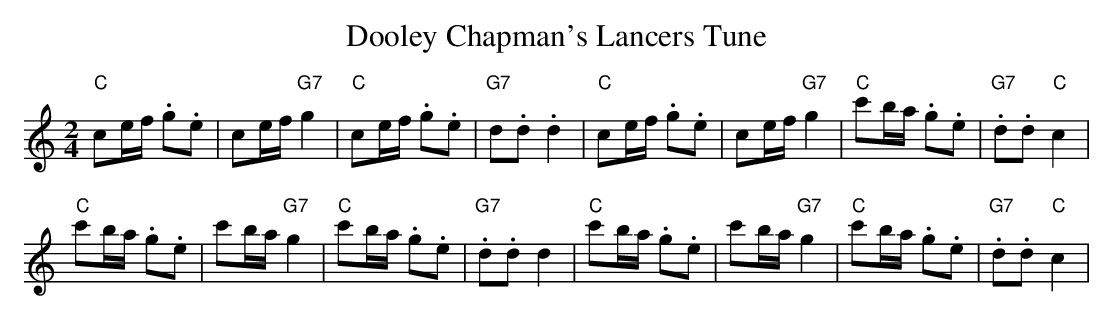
X:1
T:Dooley Chapman's Lancers Tune
M:2/4
L:1/8
K:C
"C"ce/f/ .g.e|ce/f/"G7"g2|"C"ce/f/ .g.e|"G7"d.d.d2|"C"ce/f/ .g.e|ce/f/ "G7"g2|"C"c'b/a/ .g.e|"G7".d.d"C"c2|
"C"c'b/a/ .g.e|c'b/a/"G7"g2|"C"c'b/a/ .g.e|"G7".d.dd2|"C"c'b/a/ .g.e|c'b/a/ "G7"g2|"C"c'b/a/ .g.e|"G7".d.d"C"c2|
